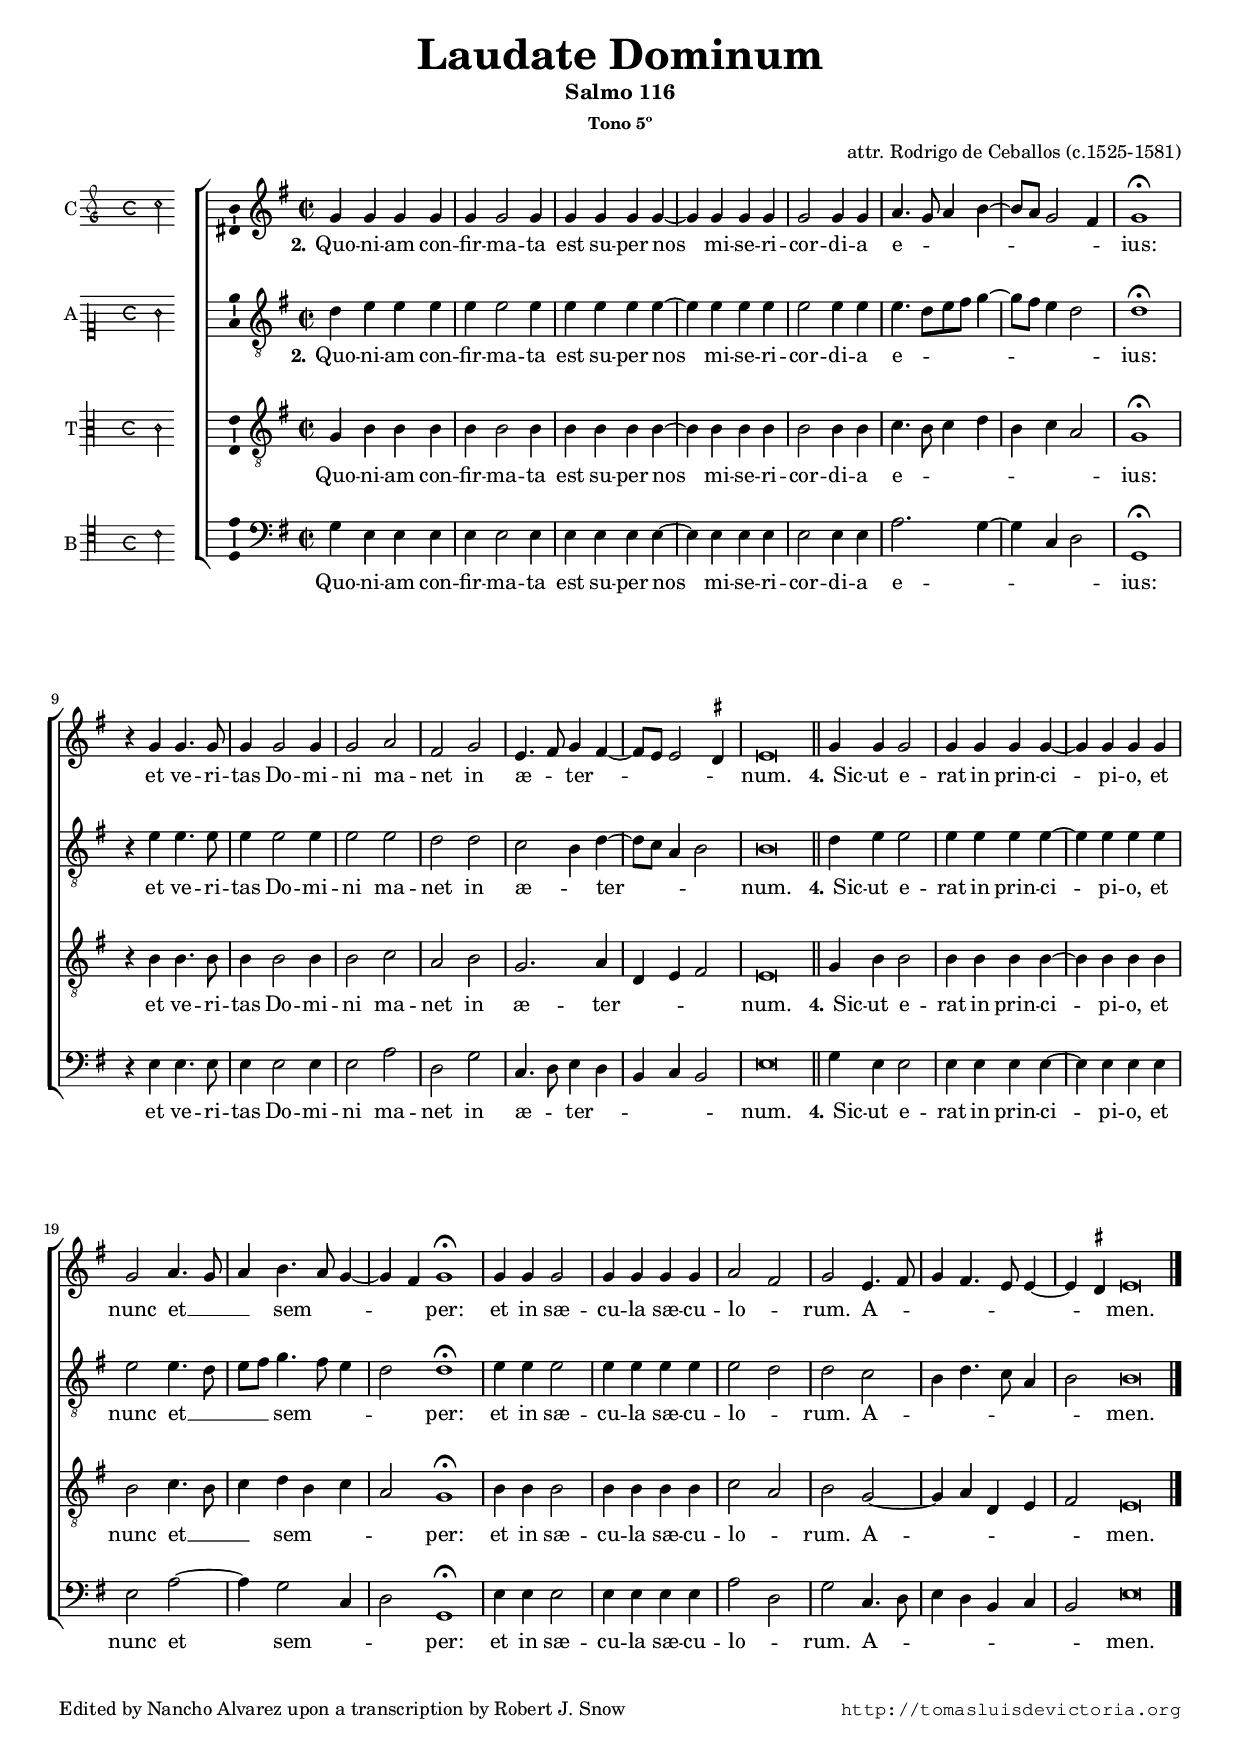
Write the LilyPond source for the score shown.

\version "2.22.0"

#(set-default-paper-size "a4")
#(set-global-staff-size 16.4)
#(ly:set-option 'point-and-click #f)
%mobile -s15.5 -i3.2

italicas=\override LyricText.font-shape = #'italic
rectas=\override LyricText.font-shape = #'upright
ss=\once \set suggestAccidentals = ##t
incipitwidth = 16
mtempo={\tempo 4 = 100}
mtempob={\tempo 4 = 50}
mt=#(define-music-function (offset) (number?) ; move lyric text
      #{ \once \override LyricText.X-offset = -$offset #})

htitle="Laudate Dominum - 5º tono"
hcomposer="Ceballos"

\header {
	title=\markup{\fontsize #3 "Laudate Dominum"}
	subtitle="Salmo 116"
	subsubtitle=\markup{"Tono 5º" \vspace #1 }
	composer="attr. Rodrigo de Ceballos (c.1525-1581)" % se basa en fabordones de Ceballos
        pdfauthor=\composer
	%opus="(-)"
%	poet=\markup{} % 4 manuscritos, 3 en España y 1 en América
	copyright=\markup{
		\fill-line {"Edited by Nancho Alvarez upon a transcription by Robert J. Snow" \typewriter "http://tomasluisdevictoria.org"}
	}
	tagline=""
}

global={\key c \major \time 2/2
        \skip 1*15 \bar "||"
        \skip 1*12
	\bar "|."
}


cantus=\relative c''{
	c4 c c c
	c4 c2 c4
	c c c c ~
	c c c c
	c2 c4 c
	d4. c8 d4 e ~
	e8 d c2 b4
	c1^\fermata
	r4 c c4. c8
	c4 c2 c4
	c2 d
	b2 c
	a4. b8 c4 b ~
	b8 a a2 \ss gis4
	a\breve*1/2
	c4 c c2
	c4 c c c ~
	c c c c
	c2 d4. c8 
	d4 e4. d8 c4 ~
	c4 b \mtempob c1*1/2^\fermata \mtempo 
	c4 c c2
	c4 c c c
	d2 b
	c2 a4. b8
	c4 b4. a8 a4 ~
	a \ss gis4 \mtempob a\breve*1/4
}

altus=\relative c''{
	g4 a a a
	a a2 a4
	a a a a ~
	a a a a
	a2 a4 a
	a4. g8[ a b] c4 ~
	c8 b a4 g2
	g1^\fermata
	r4 a a4. a8
	a4 a2 a4
	a2 a
	g2 g
	f2 e4 g ~
	g8 f d4 e2
	e\breve*1/2
	g4 a a2
	a4 a a a ~
	a a a a
	a2 a4. g8
	a b c4. b8 a4 
	g2 g1*1/2^\fermata
	a4 a a2
	a4 a a a
	a2 g
	g2 f
	e4 g4. f8 d4 
	e2 e\breve*1/4
}

tenor=\relative c'{
	c4 e e e
	e e2 e4
	e4 e e e ~
	e e e e
	e2 e4 e
	f4. e8 f4 g
	e f d2
	c1^\fermata
	r4 e e4. e8
	e4 e2 e4
	e2 f
	d2 e
	c2. d4
	g,4 a b2
	a\breve*1/2
	c4 e e2
	e4 e e e ~
	e e e e
	e2 f4. e8
	f4 g e f
	d2 c1*1/2^\fermata
	e4 e e2
	e4 e e e
	f2 d
	e c ~
	c4 d g, a
	b2 a\breve*1/4
}

bassus=\relative c'{
	c4 a a a
	a4 a2 a4
	a a a a ~
	a a a a
	a2 a4 a
	d2. c4 ~
	c f, g2
	c,1^\fermata
	r4 a' a4. a8
	a4 a2 a4
	a2 d
	g,2 c
	f,4. g8 a4 g
	e f e2
	a\breve*1/2
	c4 a a2
	a4 a a a ~
	a a a a
	a2 d ~
	d4 c2 f,4
	g2 c,1*1/2^\fermata
	a'4 a a2
	a4 a a a
	d2 g,
	c2 f,4. g8
	a4 g e f
	e2 a\breve*1/4
}

textocantus=\lyricmode{
\set stanza = "2."
Quo -- ni -- am con -- fir -- ma -- ta est
su -- per nos mi -- se -- ri -- cor -- di -- a e -- _ _ _ _ _ _ ius:
et ve -- ri -- tas Do -- mi -- ni ma -- net 
in æ -- _ \mt #.5 ter -- _ _ _ _ num.
\set stanza = "4."
\mt #-.5
Sic -- ut e -- rat in prin -- ci -- pi -- o,
et nunc et __ _ _ \mt #.5 sem -- _ _ _ per:
et in sæ -- cu -- la sæ -- cu -- lo -- _ rum.
A -- _ _ _ _ _ _ men.
}

textoaltus=\lyricmode{
\set stanza = "2."
Quo -- ni -- am con -- fir -- ma -- ta est
su -- per nos mi -- se -- ri -- cor -- di -- a e -- _ _ _ _ _ _ _ ius:
et ve -- ri -- tas Do -- mi -- ni ma -- net 
in æ -- _ ter -- _ _ _ num.
\set stanza = "4."
\mt #-.5
Sic -- ut e -- rat in prin -- ci -- pi -- o,
et nunc et __ _ _ _ \mt #.5 sem -- _ _ _ per:
et in sæ -- cu -- la sæ -- cu -- lo -- _ rum.
A -- _ _ _ _ _ men.
}

textotenor=\lyricmode{
Quo -- ni -- am con -- fir -- ma -- ta est
su -- per nos mi -- se -- ri -- cor -- di -- a e -- _ _ _ _ _ _ ius:
et ve -- ri -- tas Do -- mi -- ni ma -- net 
in æ -- \mt #.5 ter -- _ _ _ num.
\set stanza = "4."
\mt #-.5
Sic -- ut e -- rat in prin -- ci -- pi -- o,
et nunc et __ _ _ \mt #.5 sem -- _ _ _ per:
et in sæ -- cu -- la sæ -- cu -- lo -- _ rum.
A -- _ _ _ _ men.
}

textobassus=\lyricmode{
Quo -- ni -- am con -- fir -- ma -- ta est
su -- per nos mi -- se -- ri -- cor -- di -- a e -- _ _ _ ius:
et ve -- ri -- tas Do -- mi -- ni ma -- net 
in æ -- _ \mt #.5 ter -- _ _ _ _ num.
\set stanza = "4."
\mt #-.5
Sic -- ut e -- rat in prin -- ci -- pi -- o,
et nunc et \mt #.5 sem -- _ _ per:
et in sæ -- cu -- la sæ -- cu -- lo -- _ rum.
A -- _ _ _ _ _ _ men.
}


incipitcantus=\markup{
	\score{
		{ 
		\set Staff.instrumentName="C"
		%tablet \set Staff.instrumentName="Cantus "
		\override NoteHead.style = #'neomensural
		\override Staff.TimeSignature.style = #'neomensural
		\cadenzaOn 
		\clef "petrucci-g"
		\key c \major
		\time 4/4
                c''2
		} 

	\layout { line-width=\incipitwidth indent = 0 }
	}
}

incipitaltus=\markup{
	\score{
		{ 
		\set Staff.instrumentName="A"
		%tablet \set Staff.instrumentName="Altus   "
		\override NoteHead.style = #'neomensural 
		\override Staff.TimeSignature.style = #'neomensural
		\cadenzaOn 
		\clef "petrucci-c1"
		\key c \major
		\time 4/4
                g'2
		} 
	\layout { line-width=\incipitwidth indent = 0 }
	}
}


incipittenor=\markup{
	\score{
		{ 
		\set Staff.instrumentName="T"
		%tablet \set Staff.instrumentName="Tenor  "
		\override NoteHead.style = #'neomensural 
		\override Staff.TimeSignature.style = #'neomensural
		\cadenzaOn 
		\clef "petrucci-c3"
		\key c \major
		\time 4/4
                c'2
		} 
	\layout { line-width=\incipitwidth indent=0 }
	}
}

incipitbassus=\markup{
	\score{
		{ 
		\set Staff.instrumentName="B"
		%tablet \set Staff.instrumentName="Bassus "
		\override NoteHead.style = #'neomensural
		\override Staff.TimeSignature.style = #'neomensural
		\cadenzaOn 
		\clef "petrucci-c4"
		\key c \major
		\time 4/4
                c'2
		} 
	\layout { line-width=\incipitwidth indent = 0 }
	}
}

%\layout {
%       \context {\Voice
%               \remove Ligature_bracket_engraver
%               \consists Mensural_ligature_engraver
%       }
%       line-width=\incipitwidth
%       indent = 0
%}

\score {\transpose c' g{
\new ChoirStaff<<

	\new Staff <<\global
	\new Voice="v1" {
		\set Staff.instrumentName=\incipitcantus
		\clef "treble"
		\cantus }
	\new Lyrics \lyricsto "v1" {\textocantus }
	>>

	\new Staff <<\global
	\new Voice="v2" {
		\set Staff.instrumentName=\incipitaltus
		\clef "G_8"
		\altus }
	\new Lyrics \lyricsto "v2" {\textoaltus }
	>>
	
	\new Staff <<\global
	\new Voice="v3" {
		\set Staff.instrumentName=\incipittenor
		\clef "G_8"
		\tenor }
	\new Lyrics \lyricsto "v3" {\textotenor }
	>>

	\new Staff <<\global
	\new Voice="v4" {
		\set Staff.instrumentName=\incipitbassus
		\clef "bass"
		\bassus }
	\new Lyrics \lyricsto "v4" {\textobassus }
	>>
	
>>

	} % transpose

\layout{ 
	\context {\Lyrics 
		\override VerticalAxisGroup.staff-affinity = #UP
		\override VerticalAxisGroup.nonstaff-relatedstaff-spacing =
			#'((basic-distance . 0) (minimum-distance . 0) (padding . 1))
		\override LyricText.font-size = #1.2
		\override LyricHyphen.minimum-distance = #0.5
	}
	\context {\Score 
		tempoHideNote = ##t
		\override BarNumber.padding = #2 
	}
	\context {\Voice 
		%melismaBusyProperties = #'()
		%autoBeaming = ##f
	}
	\context {\Staff 
                %\RemoveEmptyStaves
                %\override VerticalAxisGroup.remove-first = ##t
		\override VerticalAxisGroup.staff-staff-spacing =
			#'((basic-distance . 11) (minimum-distance . 0) (padding . 1))
		\consists Ambitus_engraver 
		\override LigatureBracket.padding = #1
	}
}

%\midi { \mtempo }

}


\paper{
	evenHeaderMarkup=\markup  \fill-line { \fromproperty #'page:page-number-string \htitle \hcomposer }
	oddHeaderMarkup= \markup  \fill-line { \on-the-fly #not-first-page \hcomposer \on-the-fly #not-first-page \htitle \on-the-fly #not-first-page \fromproperty #'page:page-number-string }
	%system-count=20
	%page-count = 8
	ragged-last-bottom = ##f
	indent=2.5\cm
	system-system-spacing =
	#'((basic-distance . 20) (minimum-distance . 0) (padding . 5))
	top-system-spacing = % header
	#'((basic-distance . 8) (minimum-distance . 0) (padding . 0))
	last-bottom-spacing = % footer
	#'((basic-distance . 12) (minimum-distance . 0) (padding . 0))
	markup-system-spacing.padding = #1.5
}
